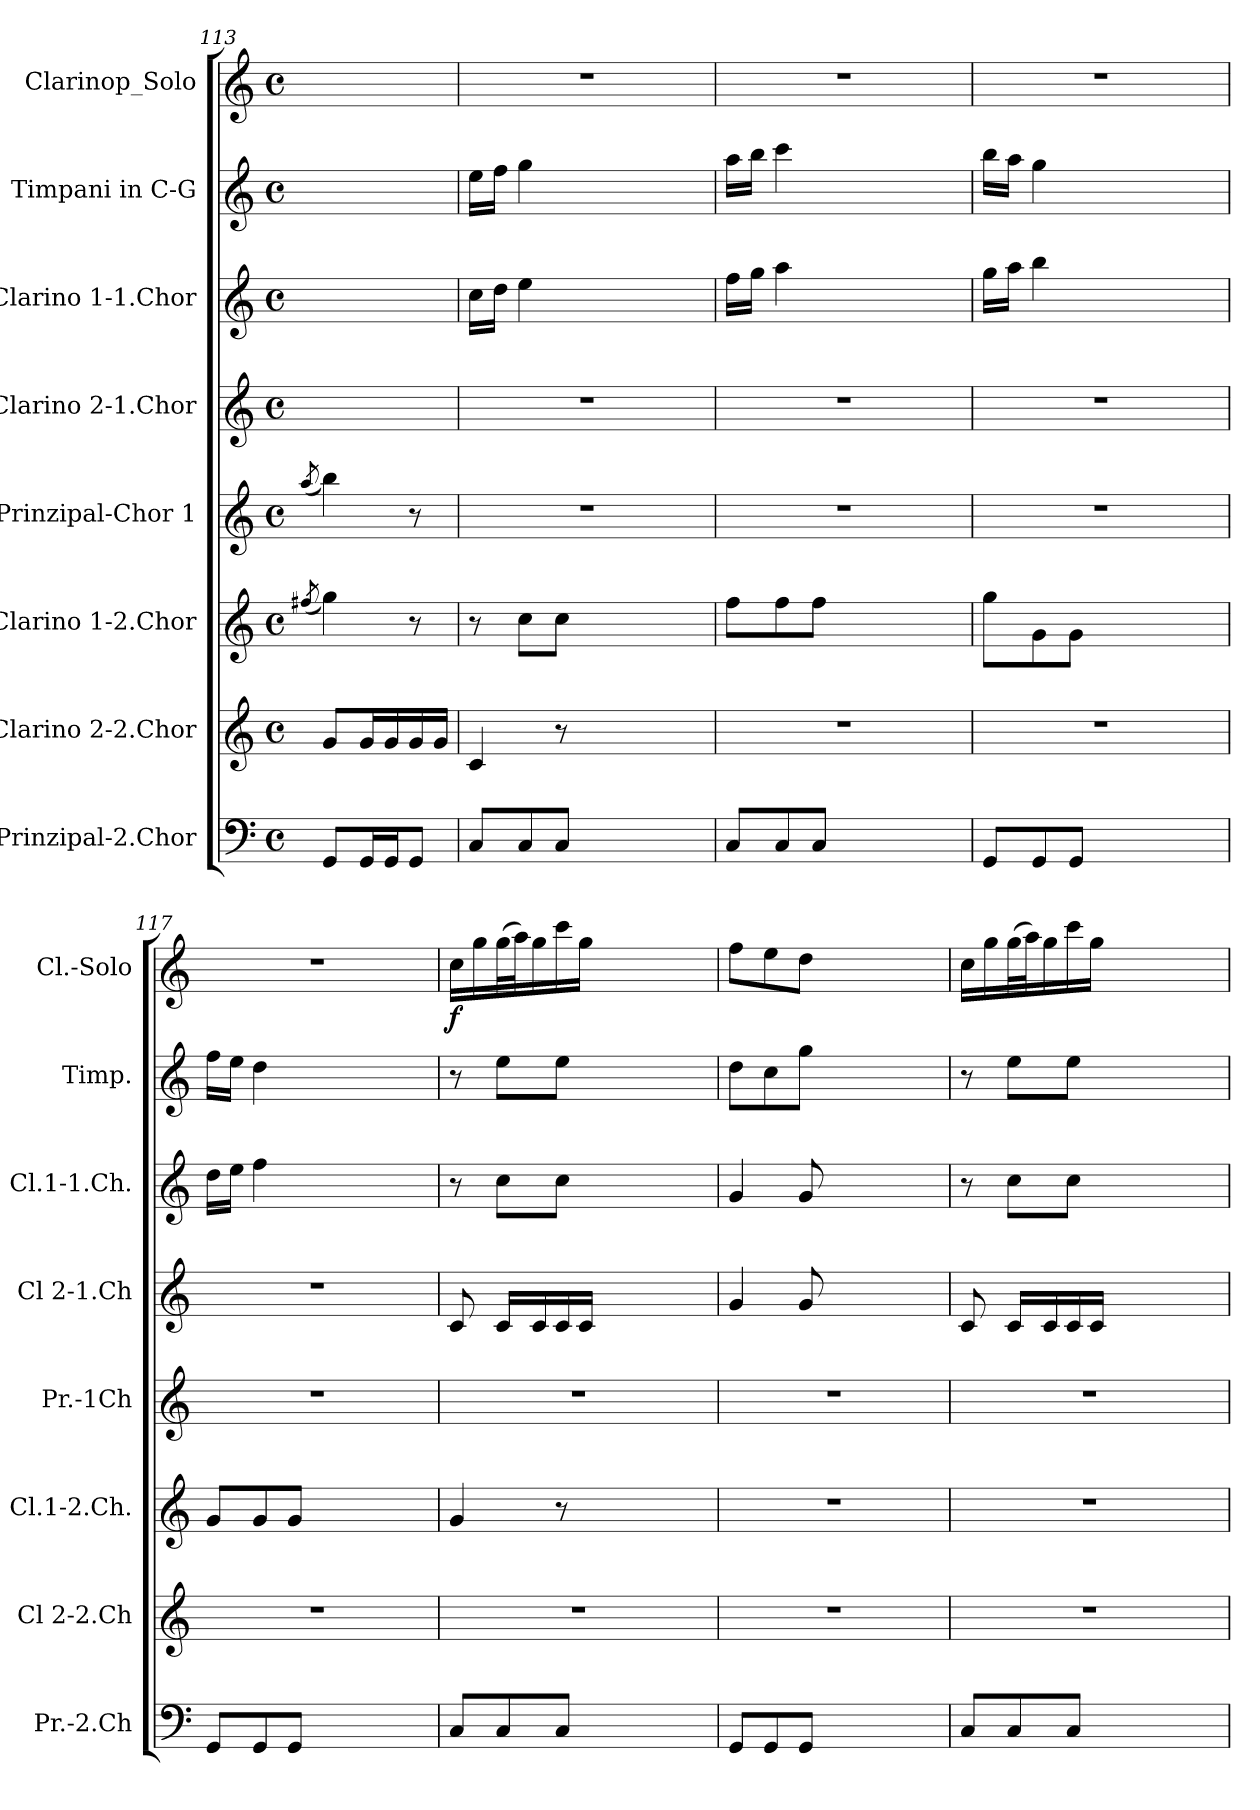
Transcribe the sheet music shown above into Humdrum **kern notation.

**kern	**kern	**kern	**kern	**kern	**kern	**kern	**kern	**dynam
*part8	*part7	*part6	*part5	*part4	*part3	*part2	*part1	*part1
*staff8	*staff7	*staff6	*staff5	*staff4	*staff3	*staff2	*staff1	*staff1
*I"Prinzipal-2.Chor	*I"Clarino 2-2.Chor	*I"Clarino 1-2.Chor	*I"Prinzipal-Chor 1	*I"Clarino 2-1.Chor	*I"Clarino 1-1.Chor	*I"Timpani in C-G	*I"Clarinop_Solo	*
*I'Pr.-2.Ch	*I'Cl 2-2.Ch	*I'Cl.1-2.Ch.	*I'Pr.-1Ch	*I'Cl 2-1.Ch	*I'Cl.1-1.Ch.	*I'Timp.	*I'Cl.-Solo	*
*clefF4	*clefG2	*clefG2	*clefG2	*clefG2	*clefG2	*clefG2	*clefG2	*
*	*	*ITrd1c2	*ITrd1c2	*	*ITrd1c2	*ITrd1c2	*	*
*k[]	*k[]	*k[b-e-]	*k[b-e-]	*k[]	*k[b-e-]	*k[b-e-]	*k[]	*
*C:	*C:	*B-:	*B-:	*C:	*B-:	*B-:	*C:	*
*M4/4	*M4/4	*M4/4	*M4/4	*M4/4	*M4/4	*M4/4	*M4/4	*
*met(c)	*met(c)	*met(c)	*met(c)	*met(c)	*met(c)	*met(c)	*met(c)	*
=113	=113	=113	=113	=113	=113	=113	=113	=113
.	.	(>8qee	(>8qgg	.	.	.	.	.
8GGL	8gL	4ff)	4aa)	4.ryy	4.ryy	4.ryy	4.ryy	.
16GGL	16gL	.	.	.	.	.	.	.
16GGJ	16g	.	.	.	.	.	.	.
8GGJ	16g	8r	8r	.	.	.	.	.
.	16gJJ	.	.	.	.	.	.	.
!!LO:LB:g=z
=114	=114	=114	=114	=114	=114	=114	=114	=114
8CL	4c	8r	1r	1r	16b-LL	16ddLL	1r	.
.	.	.	.	.	16ccJJ	16ee-JJ	.	.
8C	.	8b-L	.	.	4dd	4ff	.	.
8CJ	8r	8b-J	.	.	.	.	.	.
2ryy	2ryy	2ryy	.	.	2ryy	2ryy	.	.
8ryy	8ryy	8ryy	.	.	8ryy	8ryy	.	.
=115	=115	=115	=115	=115	=115	=115	=115	=115
8CL	1r	8ee-L	1r	1r	16ee-LL	16ggLL	1r	.
.	.	.	.	.	16ffJJ	16aaJJ	.	.
8C	.	8ee-	.	.	4gg	4bb-	.	.
8CJ	.	8ee-J	.	.	.	.	.	.
2ryy	.	2ryy	.	.	2ryy	2ryy	.	.
8ryy	.	8ryy	.	.	8ryy	8ryy	.	.
=116	=116	=116	=116	=116	=116	=116	=116	=116
8GGL	1r	8ffL	1r	1r	16ffLL	16aaLL	1r	.
.	.	.	.	.	16ggJJ	16ggJJ	.	.
8GG	.	8f	.	.	4aa	4ff	.	.
8GGJ	.	8fJ	.	.	.	.	.	.
2ryy	.	2ryy	.	.	2ryy	2ryy	.	.
8ryy	.	8ryy	.	.	8ryy	8ryy	.	.
=117	=117	=117	=117	=117	=117	=117	=117	=117
8GGL	1r	8fL	1r	1r	16ccLL	16ee-LL	1r	.
.	.	.	.	.	16ddJJ	16ddJJ	.	.
8GG	.	8f	.	.	4ee-	4cc	.	.
8GGJ	.	8fJ	.	.	.	.	.	.
2ryy	.	2ryy	.	.	2ryy	2ryy	.	.
8ryy	.	8ryy	.	.	8ryy	8ryy	.	.
!!LO:LB:g=z
=118	=118	=118	=118	=118	=118	=118	=118	=118
!	!	!	!	!	!	!	!	!LO:DY:b
8CL	1r	4f	1r	8c	8r	8r	16ccLL	f
.	.	.	.	.	.	.	16gg	.
8C	.	.	.	16cLL	8b-L	8ddL	(>32ggL	.
.	.	.	.	.	.	.	32aaJ)	.
.	.	.	.	16c	.	.	16gg	.
8CJ	.	8r	.	16c	8b-J	8ddJ	16ccc	.
.	.	.	.	16cJJ	.	.	16ggJJ	.
2ryy	.	2ryy	.	2ryy	2ryy	2ryy	2ryy	.
8ryy	.	8ryy	.	8ryy	8ryy	8ryy	8ryy	.
=119	=119	=119	=119	=119	=119	=119	=119	=119
8GGL	1r	1r	1r	4g	4f	8ccL	8ffL	.
8GG	.	.	.	.	.	8b-	8ee	.
8GGJ	.	.	.	8g	8f	8ffJ	8ddJ	.
2ryy	.	.	.	2ryy	2ryy	2ryy	2ryy	.
8ryy	.	.	.	8ryy	8ryy	8ryy	8ryy	.
=120	=120	=120	=120	=120	=120	=120	=120	=120
8CL	1r	1r	1r	8c	8r	8r	16ccLL	.
.	.	.	.	.	.	.	16gg	.
8C	.	.	.	16cLL	8b-L	8ddL	(>32ggL	.
.	.	.	.	.	.	.	32aaJ)	.
.	.	.	.	16c	.	.	16gg	.
8CJ	.	.	.	16c	8b-J	8ddJ	16ccc	.
.	.	.	.	16cJJ	.	.	16ggJJ	.
2ryy	.	.	.	2ryy	2ryy	2ryy	2ryy	.
8ryy	.	.	.	8ryy	8ryy	8ryy	8ryy	.
=	=	=	=	=	=	=	=	=
*-	*-	*-	*-	*-	*-	*-	*-	*-
